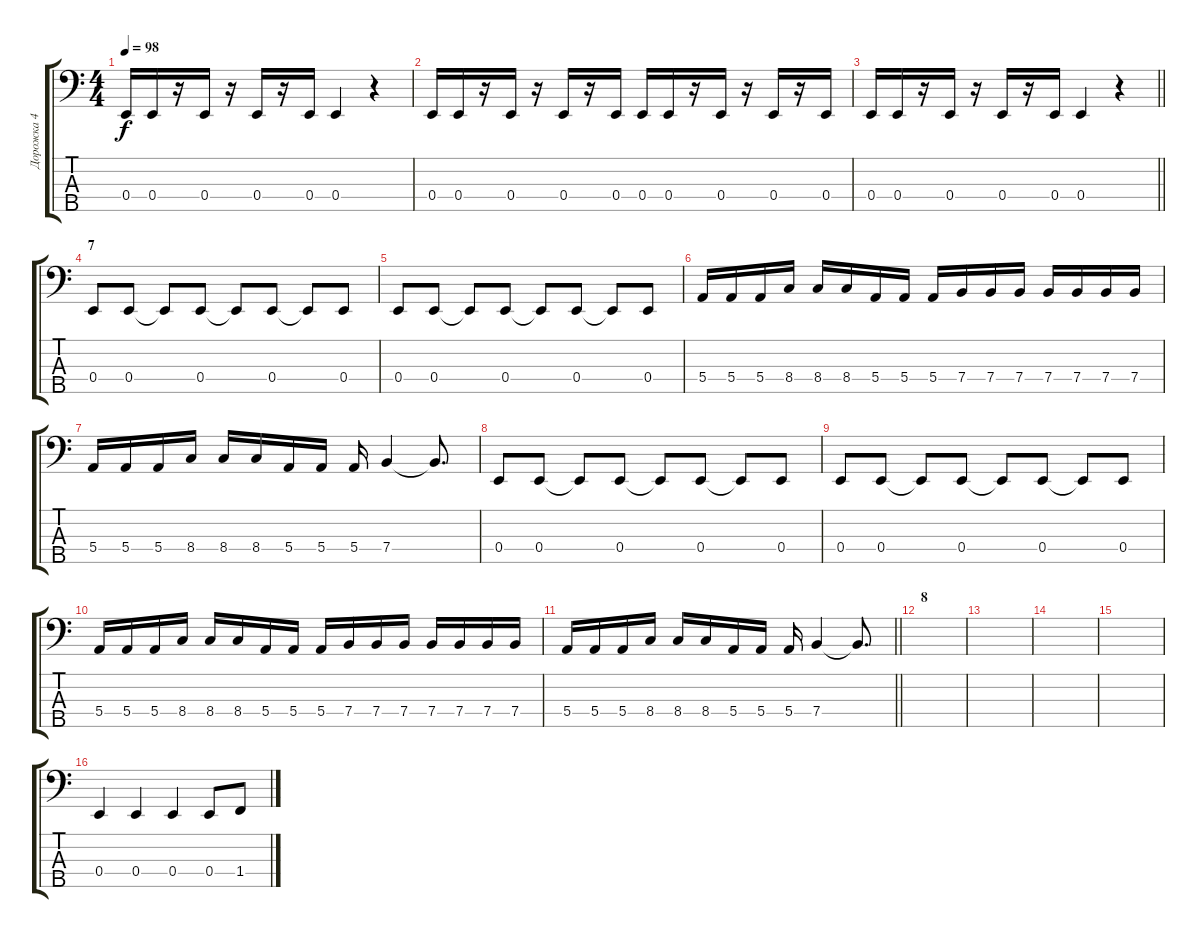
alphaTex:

\track ("Дорожка 4" "Дорожка 4") {instrument electricbassfinger}
\staff {score tabs}
\tuning (G2 D2 A1 E1 B0) {hide}
\ts (4 4)
\tempo 98
\clef f4
\ks c
0.4.16{dy f} 0.4.16 r.16 0.4.16 r.16 0.4.16 r.16 0.4.16 0.4.4 r.4 |
0.4.16 0.4.16 r.16 0.4.16 r.16 0.4.16 r.16 0.4.16 0.4.16 0.4.16 r.16 0.4.16 r.16 0.4.16 r.16 0.4.16 |
\barLineRight lightlight
0.4.16 0.4.16 r.16 0.4.16 r.16 0.4.16 r.16 0.4.16 0.4.4 r.4 |
\section ("" "7")
0.4.8 0.4.8 0.4{t}.8 0.4.8 0.4{t}.8 0.4.8 0.4{t}.8 0.4.8 |
0.4.8 0.4.8 0.4{t}.8 0.4.8 0.4{t}.8 0.4.8 0.4{t}.8 0.4.8 |
5.4.16 5.4.16 5.4.16 8.4.16 8.4.16 8.4.16 5.4.16 5.4.16 5.4.16 7.4.16 7.4.16 7.4.16 7.4.16 7.4.16 7.4.16 7.4.16 |
5.4.16 5.4.16 5.4.16 8.4.16 8.4.16 8.4.16 5.4.16 5.4.16 5.4.16 7.4.4 7.4{t}.8{d} |
0.4.8 0.4.8 0.4{t}.8 0.4.8 0.4{t}.8 0.4.8 0.4{t}.8 0.4.8 |
0.4.8 0.4.8 0.4{t}.8 0.4.8 0.4{t}.8 0.4.8 0.4{t}.8 0.4.8 |
5.4.16 5.4.16 5.4.16 8.4.16 8.4.16 8.4.16 5.4.16 5.4.16 5.4.16 7.4.16 7.4.16 7.4.16 7.4.16 7.4.16 7.4.16 7.4.16 |
\barLineRight lightlight
5.4.16 5.4.16 5.4.16 8.4.16 8.4.16 8.4.16 5.4.16 5.4.16 5.4.16 7.4.4 7.4{t}.8{d} |
\section ("" "8")
|
|
|
|
0.4.4 0.4.4 0.4.4 0.4.8 1.4.8
